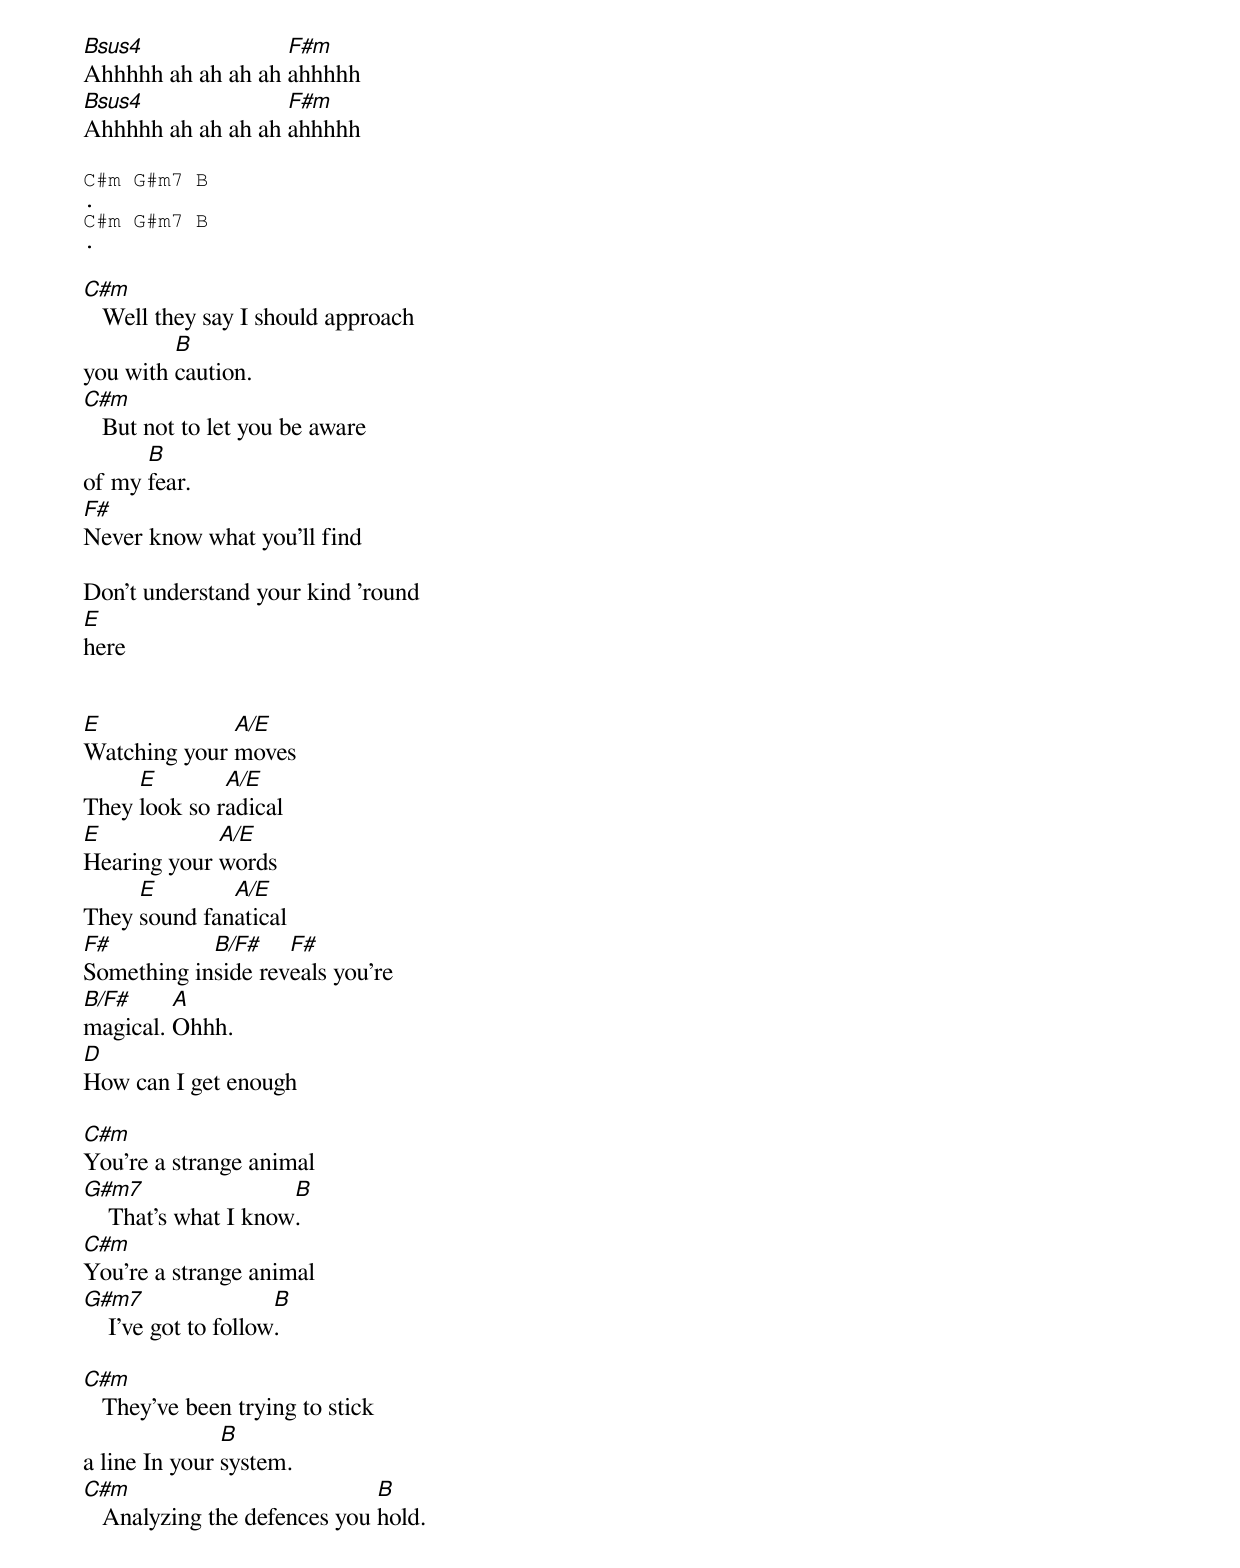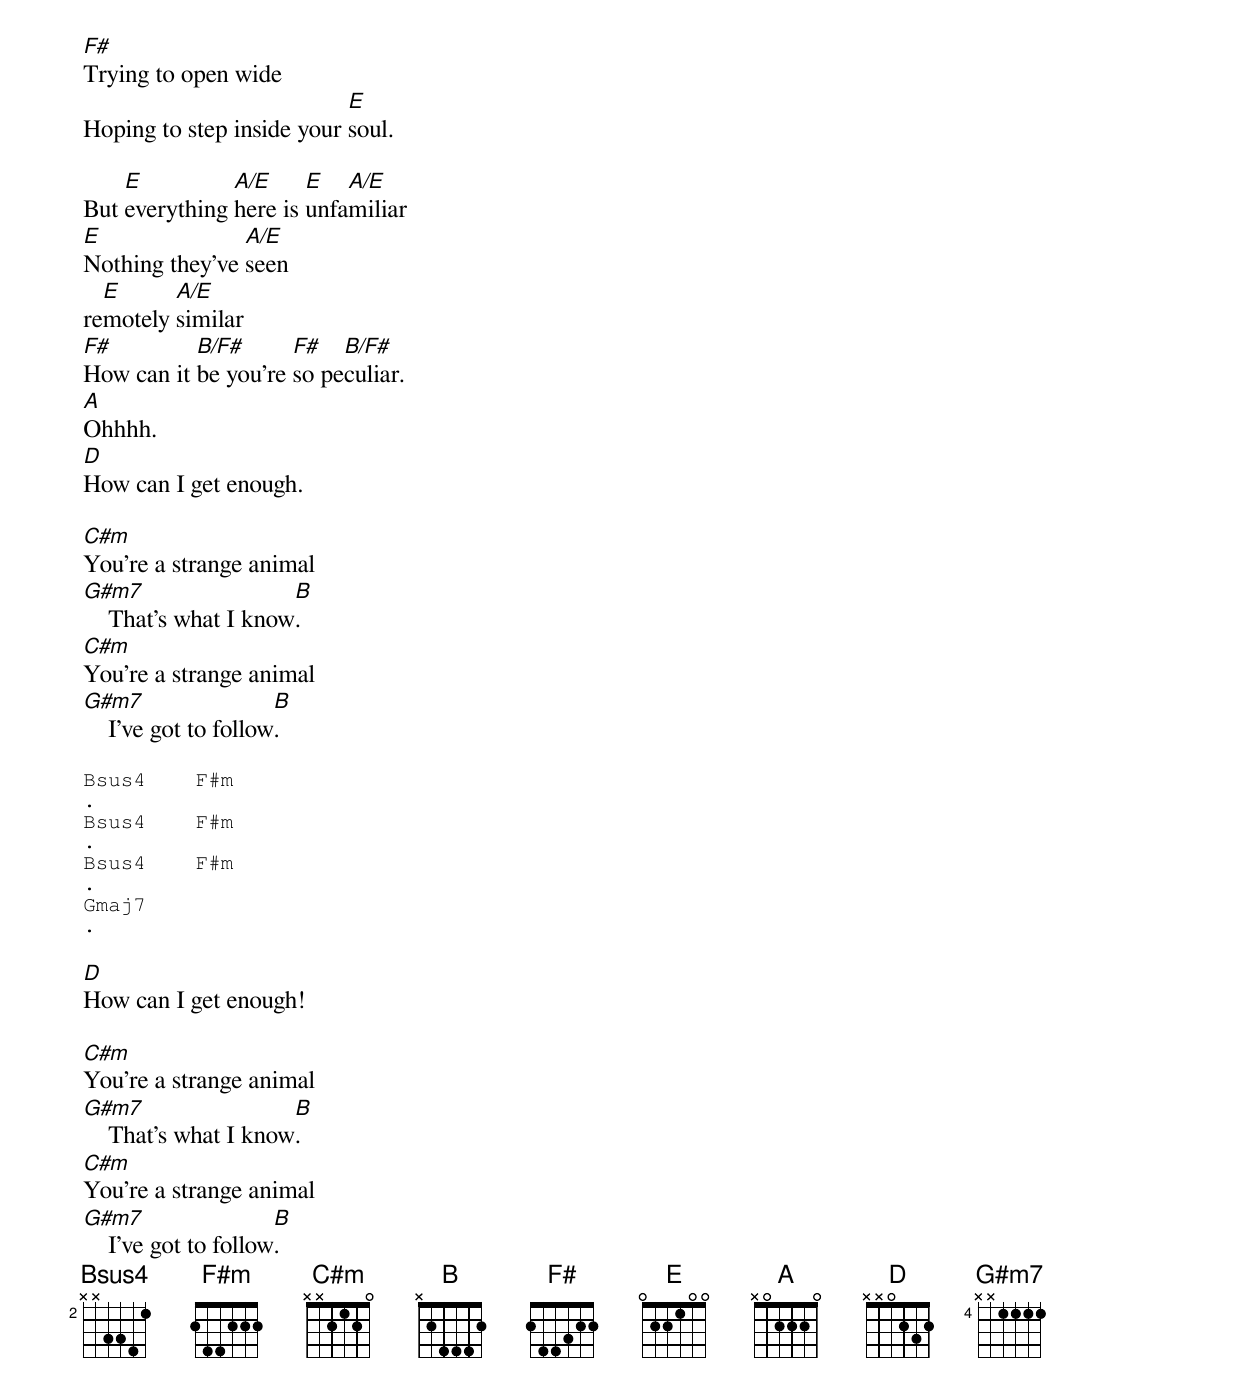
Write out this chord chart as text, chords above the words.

Bsus4              F#m
Ahhhhh ah ah ah ah ahhhhh
Bsus4              F#m
Ahhhhh ah ah ah ah ahhhhh

C#m G#m7 B
.
C#m G#m7 B
.

C#m
   Well they say I should approach
         B
you with caution.
C#m
   But not to let you be aware
      B
of my fear.
F#
Never know what you'll find

Don't understand your kind 'round
E
here


E             A/E
Watching your moves
     E        A/E
They look so radical
E            A/E
Hearing your words
     E        A/E
They sound fanatical
F#          B/F#    F#
Something inside reveals you're
B/F#     A
magical. Ohhh.
D
How can I get enough

C#m
You're a strange animal
G#m7                  B
    That's what I know.
C#m
You're a strange animal
G#m7                  B
    I've got to follow.

C#m
   They've been trying to stick
               B
a line In your system.
C#m                           B
   Analyzing the defences you hold.
F#
Trying to open wide
                           E
Hoping to step inside your soul.

    E          A/E     E   A/E
But everything here is unfamiliar
E               A/E
Nothing they've seen
  E      A/E
remotely similar
F#         B/F#      F#   B/F#
How can it be you're so peculiar.
A
Ohhhh.
D
How can I get enough.

C#m
You're a strange animal
G#m7                  B
    That's what I know.
C#m
You're a strange animal
G#m7                  B
    I've got to follow.

Bsus4    F#m
.
Bsus4    F#m
.
Bsus4    F#m
.
Gmaj7
.

D
How can I get enough!

C#m
You're a strange animal
G#m7                  B
    That's what I know.
C#m
You're a strange animal
G#m7                  B
    I've got to follow.
